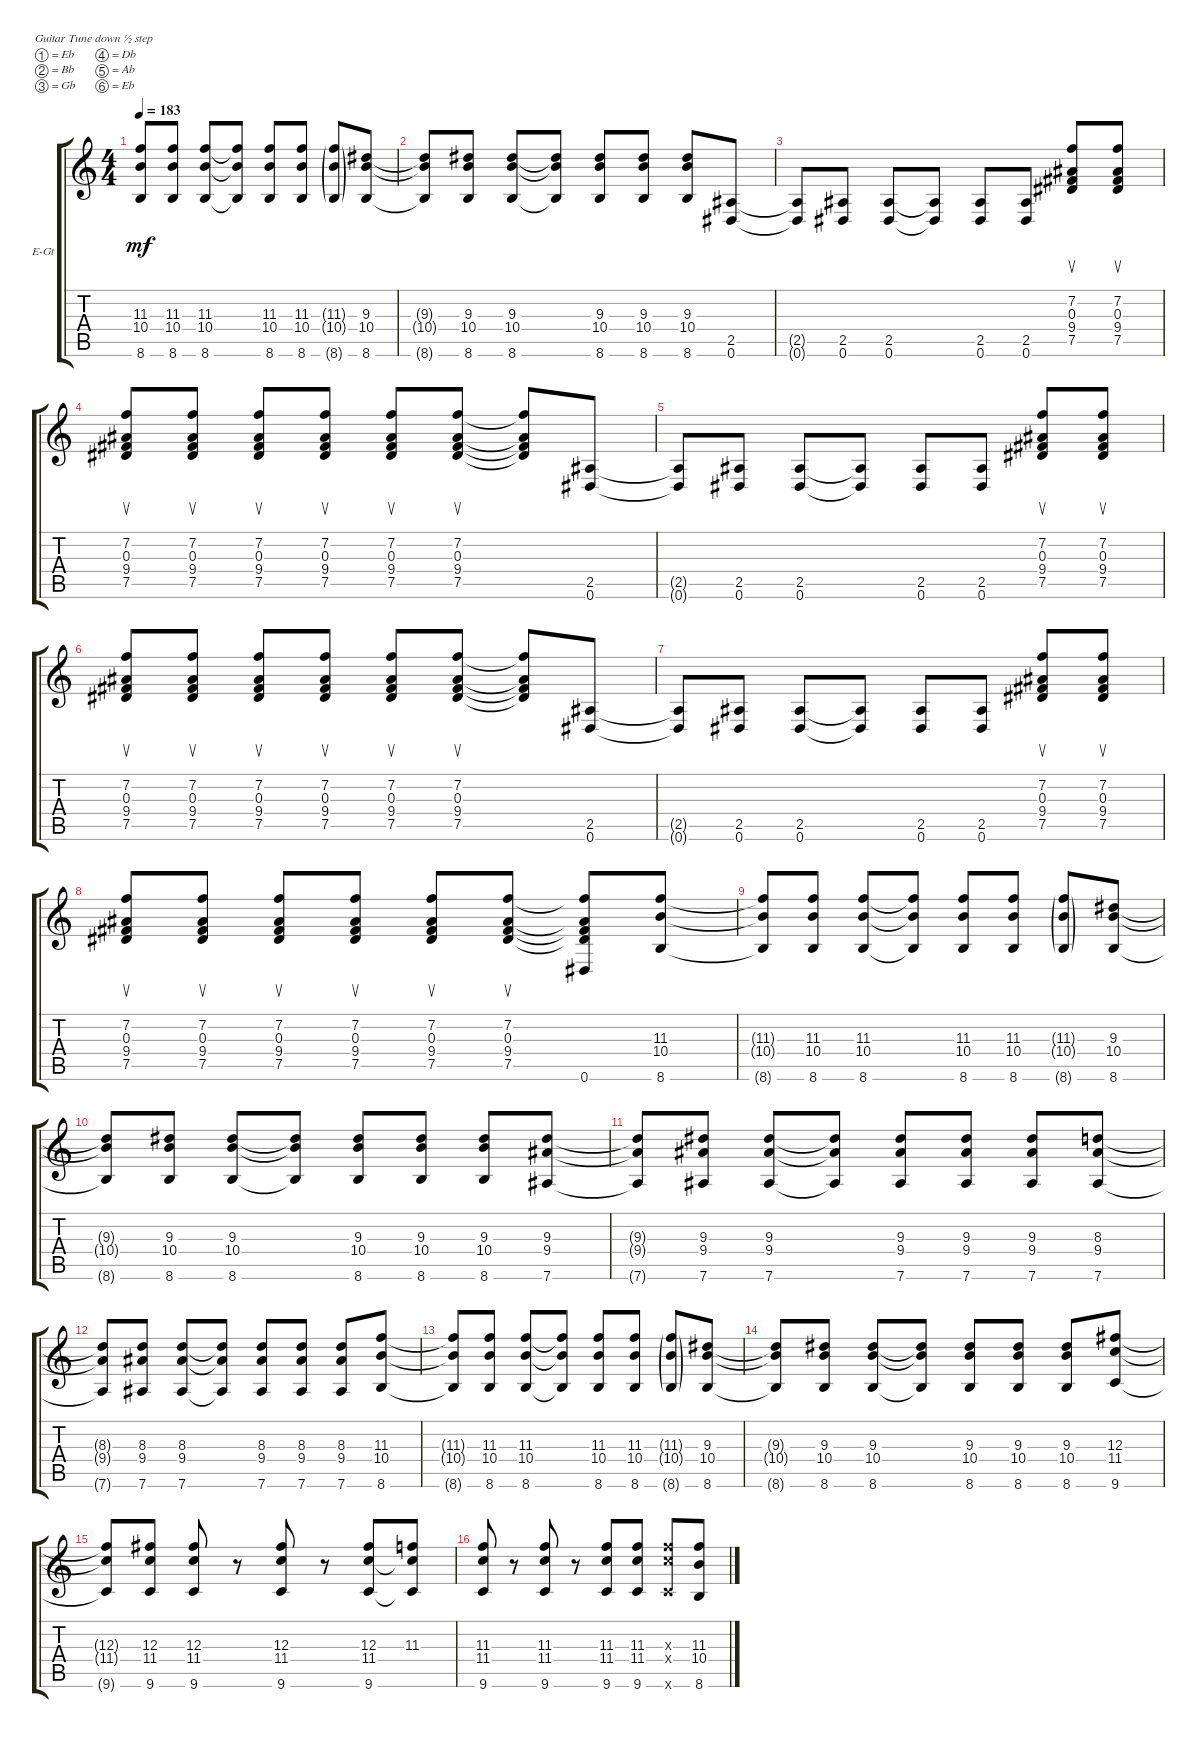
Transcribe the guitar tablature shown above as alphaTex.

\bracketExtendMode groupsimilarinstruments
\firstSystemTrackNameOrientation horizontal
\otherSystemsTrackNameOrientation horizontal
\track ("right" "E-Gt") {instrument distortionguitar}
\staff {score tabs}
\tuning (Eb4 Bb3 Gb3 Db3 Ab2 Eb2)
\ts (4 4)
\tempo 183
\clef g2
\ks c
(8.6{t} 10.4{t} 11.3{t}).8{dy mf} (8.6 10.4 11.3).8 (8.6 10.4 11.3).8 (8.6{t} 10.4{t} 11.3{t}).8 (8.6 10.4 11.3).8 (8.6 10.4 11.3).8 (8.6{g} 10.4{g} 11.3{g}).8 (8.6 10.4 9.3).8 |
(8.6{t} 10.4{t} 9.3{t}).8 (8.6 10.4 9.3).8 (8.6 10.4 9.3).8 (8.6{t} 10.4{t} 9.3{t}).8 (8.6 10.4 9.3).8 (8.6 10.4 9.3).8 (8.6 10.4 9.3).8 (0.6 2.5).8 |
(2.5{t} 0.6{t}).8 (0.6 2.5).8 (0.6 2.5).8 (2.5{t} 0.6{t}).8 (0.6 2.5).8 (2.5 0.6).8 (7.5 9.4 0.3 7.2).8{su} (7.5 9.4 0.3 7.2).8{su} |
(7.5 9.4 0.3 7.2).8{su} (7.5 9.4 0.3 7.2).8{su} (7.5 9.4 0.3 7.2).8{su} (7.5 9.4 0.3 7.2).8{su} (7.5 9.4 0.3 7.2).8{su} (7.5 9.4 0.3 7.2).8{su} (7.5{t} 9.4{t} 0.3{t} 7.2{t}).8 (0.6 2.5).8 |
(2.5{t} 0.6{t}).8 (0.6 2.5).8 (0.6 2.5).8 (2.5{t} 0.6{t}).8 (0.6 2.5).8 (2.5 0.6).8 (7.5 9.4 0.3 7.2).8{su} (7.5 9.4 0.3 7.2).8{su} |
(7.5 9.4 0.3 7.2).8{su} (7.5 9.4 0.3 7.2).8{su} (7.5 9.4 0.3 7.2).8{su} (7.5 9.4 0.3 7.2).8{su} (7.5 9.4 0.3 7.2).8{su} (7.5 9.4 0.3 7.2).8{su} (7.5{t} 9.4{t} 0.3{t} 7.2{t}).8 (0.6 2.5).8 |
(2.5{t} 0.6{t}).8 (0.6 2.5).8 (0.6 2.5).8 (2.5{t} 0.6{t}).8 (0.6 2.5).8 (2.5 0.6).8 (7.5 9.4 0.3 7.2).8{su} (7.5 9.4 0.3 7.2).8{su} |
(7.5 9.4 0.3 7.2).8{su} (7.5 9.4 0.3 7.2).8{su} (7.5 9.4 0.3 7.2).8{su} (7.5 9.4 0.3 7.2).8{su} (7.5 9.4 0.3 7.2).8{su} (7.5 9.4 0.3 7.2).8{su} (7.5{t} 9.4{t} 0.3{t} 7.2{t} 0.6).8 (8.6 10.4 11.3).8 |
(8.6{t} 10.4{t} 11.3{t}).8 (8.6 10.4 11.3).8 (8.6 10.4 11.3).8 (8.6{t} 10.4{t} 11.3{t}).8 (8.6 10.4 11.3).8 (8.6 10.4 11.3).8 (8.6{g} 10.4{g} 11.3{g}).8 (8.6 10.4 9.3).8 |
(8.6{t} 10.4{t} 9.3{t}).8 (8.6 10.4 9.3).8 (8.6 10.4 9.3).8 (8.6{t} 10.4{t} 9.3{t}).8 (8.6 10.4 9.3).8 (8.6 10.4 9.3).8 (8.6 10.4 9.3).8 (7.6 9.4 9.3).8 |
(7.6{t} 9.4{t} 9.3{t}).8 (7.6 9.4 9.3).8 (7.6 9.4 9.3).8 (7.6{t} 9.4{t} 9.3{t}).8 (7.6 9.4 9.3).8 (7.6 9.4 9.3).8 (7.6 9.4 9.3).8 (7.6 9.4 8.3).8 |
(7.6{t} 9.4{t} 8.3{t}).8 (7.6 9.4 8.3).8 (7.6 9.4 8.3).8 (7.6{t} 9.4{t} 8.3{t}).8 (7.6 9.4 8.3).8 (7.6 9.4 8.3).8 (7.6 9.4 8.3).8 (8.6 10.4 11.3).8 |
(8.6{t} 10.4{t} 11.3{t}).8 (8.6 10.4 11.3).8 (8.6 10.4 11.3).8 (8.6{t} 10.4{t} 11.3{t}).8 (8.6 10.4 11.3).8 (8.6 10.4 11.3).8 (8.6{g} 10.4{g} 11.3{g}).8 (8.6 10.4 9.3).8 |
(8.6{t} 10.4{t} 9.3{t}).8 (8.6 10.4 9.3).8 (8.6 10.4 9.3).8 (8.6{t} 10.4{t} 9.3{t}).8 (8.6 10.4 9.3).8 (8.6 10.4 9.3).8 (8.6 10.4 9.3).8 (9.6 11.4 12.3).8 |
(9.6{t} 11.4{t} 12.3{t}).8 (9.6 11.4 12.3).8 (9.6 11.4 12.3).8 r.8 (9.6 11.4 12.3).8 r.8 (9.6 11.4 12.3).8 (9.6{t} 11.4{t} 11.3).8 |
(9.6 11.4 11.3).8 r.8 (9.6 11.4 11.3).8 r.8 (9.6 11.4 11.3).8 (9.6 11.4 11.3).8 (9.6{x} 11.4{x} 11.3{x}).8 (8.6 10.4 11.3).8
